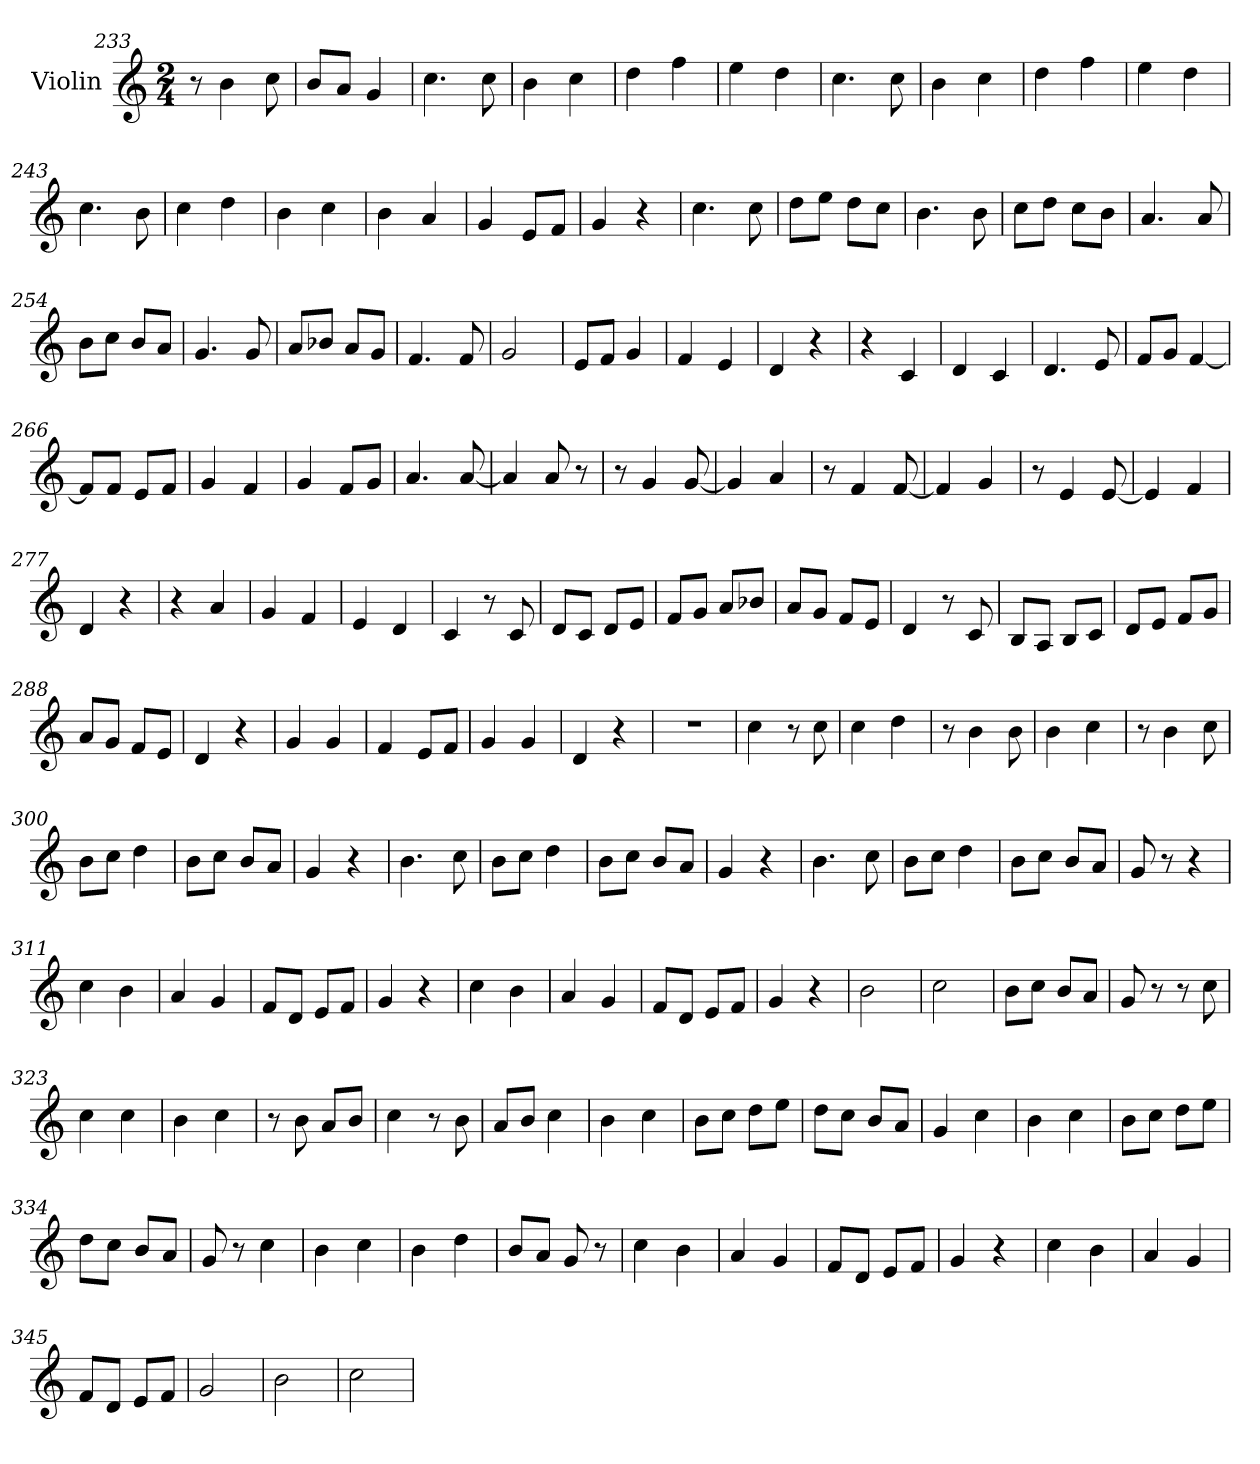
**kern
*part1
*staff1
*I"Violin
*clefG2
*k[]
*M2/4
=233
8r
4b\
8cc\
=234
8b/L
8a/J
4g/
=235
4.cc\
8cc\
=236
4b\
4cc\
=237
4dd\
4ff\
=238
4ee\
4dd\
=239
4.cc\
8cc\
=240
4b\
4cc\
!!LO:PB:g=z
=241
4dd\
4ff\
=242
4ee\
4dd\
=243
4.cc\
8b\
=244
4cc\
4dd\
=245
4b\
4cc\
=246
4b\
4a/
=247
4g/
8e/L
8f/J
=248
4g/
4r
=249
4.cc\
8cc\
=250
8dd\L
8ee\J
8dd\L
8cc\J
!!LO:LB:g=z
=251
4.b\
8b\
=252
8cc\L
8dd\J
8cc\L
8b\J
=253
4.a/
8a/
=254
8b\L
8cc\J
8b/L
8a/J
=255
4.g/
8g/
=256
8a/L
8b-X/J
8a/L
8g/J
=257
4.f/
8f/
=258
2g/
=259
8e/L
8f/J
4g/
=260
4f/
4e/
!!LO:LB:g=z
=261
4d/
4r
=262
4r
4c/
=263
4d/
4c/
=264
4.d/
8e/
=265
8f/L
8g/J
[4f/
=266
8f/L]
8f/J
8e/L
8f/J
=267
4g/
4f/
=268
4g/
8f/L
8g/J
=269
4.a/
[8a/
=270
4a/]
8a/
8r
!!LO:LB:g=z
=271
8r
4g/
[8g/
=272
4g/]
4a/
=273
8r
4f/
[8f/
=274
4f/]
4g/
=275
8r
4e/
[8e/
=276
4e/]
4f/
=277
4d/
4r
=278
4r
4a/
=279
4g/
4f/
=280
4e/
4d/
!!LO:LB:g=z
=281
4c/
8r
8c/
=282
8d/L
8c/J
8d/L
8e/J
=283
8f/L
8g/J
8a/L
8b-X/J
=284
8a/L
8g/J
8f/L
8e/J
=285
4d/
8r
8c/
=286
8B/L
8A/J
8B/L
8c/J
=287
8d/L
8e/J
8f/L
8g/J
=288
8a/L
8g/J
8f/L
8e/J
=289
4d/
4r
!!LO:LB:g=z
=290
4g/
4g/
=291
4f/
8e/L
8f/J
=292
4g/
4g/
=293
4d/
4r
=294
2r
=295
4cc\
8r
8cc\
=296
4cc\
4dd\
=297
8r
4b\
8b\
=298
4b\
4cc\
=299
8r
4b\
8cc\
!!LO:LB:g=z
=300
8b\L
8cc\J
4dd\
=301
8b\L
8cc\J
8b/L
8a/J
=302
4g/
4r
=303
4.b\
8cc\
=304
8b\L
8cc\J
4dd\
=305
8b\L
8cc\J
8b/L
8a/J
=306
4g/
4r
=307
4.b\
8cc\
=308
8b\L
8cc\J
4dd\
=309
8b\L
8cc\J
8b/L
8a/J
!!LO:LB:g=z
=310
8g/
8r
4r
=311
4cc\
4b\
=312
4a/
4g/
=313
8f/L
8d/J
8e/L
8f/J
=314
4g/
4r
=315
4cc\
4b\
=316
4a/
4g/
=317
8f/L
8d/J
8e/L
8f/J
=318
4g/
4r
=319
2b\
!!LO:PB:g=z
=320
2cc\
=321
8b\L
8cc\J
8b/L
8a/J
=322
8g/
8r
8r
8cc\
=323
4cc\
4cc\
=324
4b\
4cc\
=325
8r
8b\
8a/L
8b/J
=326
4cc\
8r
8b\
=327
8a/L
8b/J
4cc\
=328
4b\
4cc\
=329
8b\L
8cc\J
8dd\L
8ee\J
!!LO:LB:g=z
=330
8dd\L
8cc\J
8b/L
8a/J
=331
4g/
4cc\
=332
4b\
4cc\
=333
8b\L
8cc\J
8dd\L
8ee\J
=334
8dd\L
8cc\J
8b/L
8a/J
=335
8g/
8r
4cc\
=336
4b\
4cc\
=337
4b\
4dd\
=338
8b/L
8a/J
8g/
8r
=339
4cc\
4b\
!!LO:LB:g=z
=340
4a/
4g/
=341
8f/L
8d/J
8e/L
8f/J
=342
4g/
4r
=343
4cc\
4b\
=344
4a/
4g/
=345
8f/L
8d/J
8e/L
8f/J
=346
2g/
=347
2b\
=348
2cc\
=
*-
